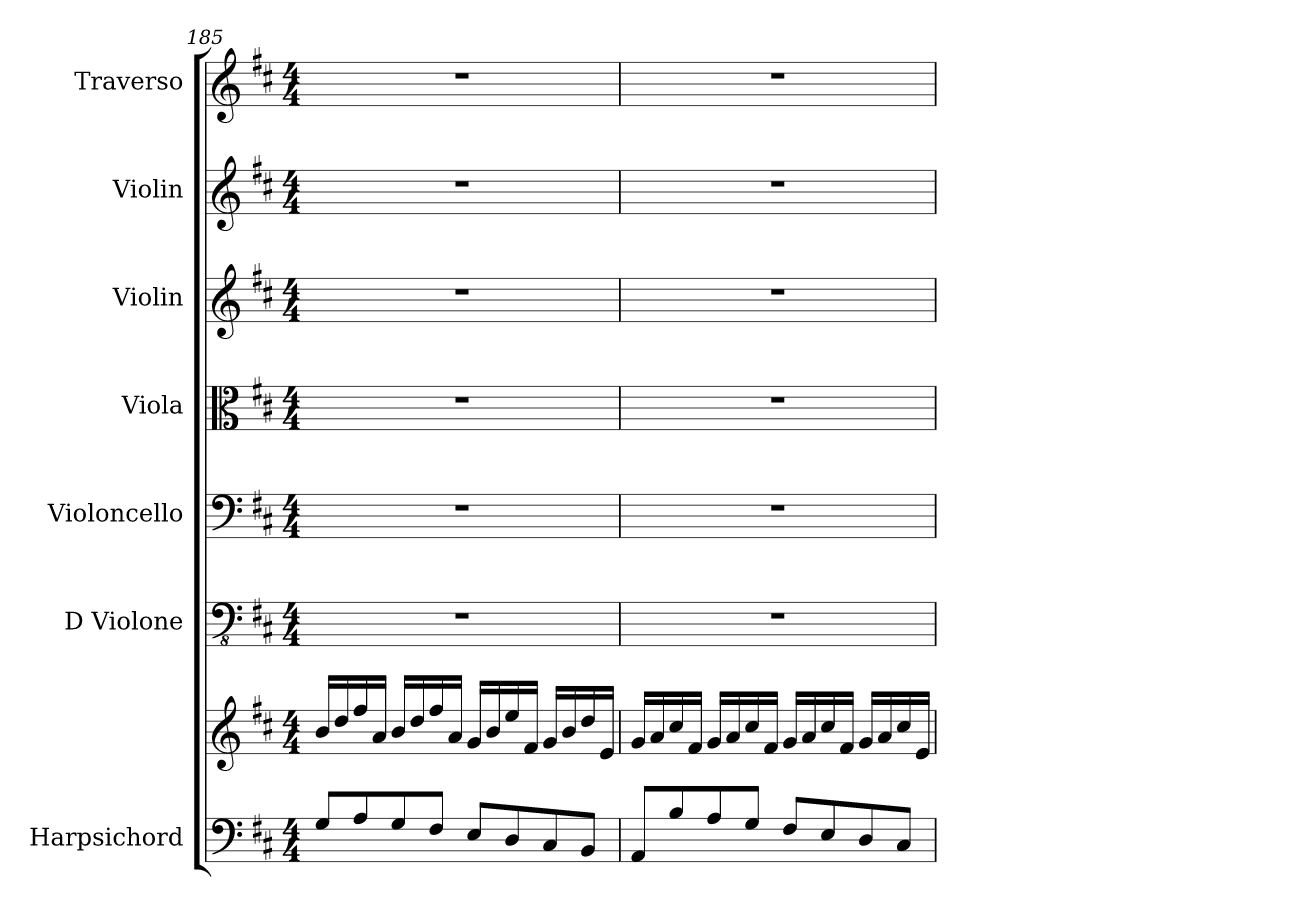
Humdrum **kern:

**kern	**kern	**kern	**kern	**kern	**kern	**kern	**kern
*part7	*part7	*part6	*part5	*part4	*part3	*part2	*part1
*staff8	*staff7	*staff6	*staff5	*staff4	*staff3	*staff2	*staff1
*I"Harpsichord	*	*I"D Violone	*I"Violoncello	*I"Viola	*I"Violin	*I"Violin	*I"Traverso
*I'Hch.	*	*I'D Vne.	*I'Vc.	*I'Vla.	*I'Vln.	*I'Vln.	*I'Trv.
!!LO:PB:g=z
*clefF4	*clefG2	*clefFv4	*clefF4	*clefC3	*clefG2	*clefG2	*clefG2
*	*	*ITrd7c12	*	*	*	*	*
*k[f#c#]	*k[f#c#]	*k[f#c#]	*k[f#c#]	*k[f#c#]	*k[f#c#]	*k[f#c#]	*k[f#c#]
*M4/4	*M4/4	*M4/4	*M4/4	*M4/4	*M4/4	*M4/4	*M4/4
=185	=185	=185	=185	=185	=185	=185	=185
8G/L	16b/LL	1r	1r	1r	1r	1r	1r
.	16dd/	.	.	.	.	.	.
8A/	16ff#/	.	.	.	.	.	.
.	16a/JJ	.	.	.	.	.	.
8G/	16b/LL	.	.	.	.	.	.
.	16dd/	.	.	.	.	.	.
8F#/J	16ff#/	.	.	.	.	.	.
.	16a/JJ	.	.	.	.	.	.
8E/L	16g/LL	.	.	.	.	.	.
.	16b/	.	.	.	.	.	.
8D/	16ee/	.	.	.	.	.	.
.	16f#/JJ	.	.	.	.	.	.
8C#/	16g/LL	.	.	.	.	.	.
.	16b/	.	.	.	.	.	.
8BB/J	16dd/	.	.	.	.	.	.
.	16e/JJ	.	.	.	.	.	.
=186	=186	=186	=186	=186	=186	=186	=186
8AA/L	16g/LL	1r	1r	1r	1r	1r	1r
.	16a/	.	.	.	.	.	.
8B/	16cc#/	.	.	.	.	.	.
.	16f#/JJ	.	.	.	.	.	.
8A/	16g/LL	.	.	.	.	.	.
.	16a/	.	.	.	.	.	.
8G/J	16cc#/	.	.	.	.	.	.
.	16f#/JJ	.	.	.	.	.	.
8F#/L	16g/LL	.	.	.	.	.	.
.	16a/	.	.	.	.	.	.
8E/	16cc#/	.	.	.	.	.	.
.	16f#/JJ	.	.	.	.	.	.
8D/	16g/LL	.	.	.	.	.	.
.	16a/	.	.	.	.	.	.
8C#/J	16cc#/	.	.	.	.	.	.
.	16e/JJ	.	.	.	.	.	.
=	=	=	=	=	=	=	=
*-	*-	*-	*-	*-	*-	*-	*-
